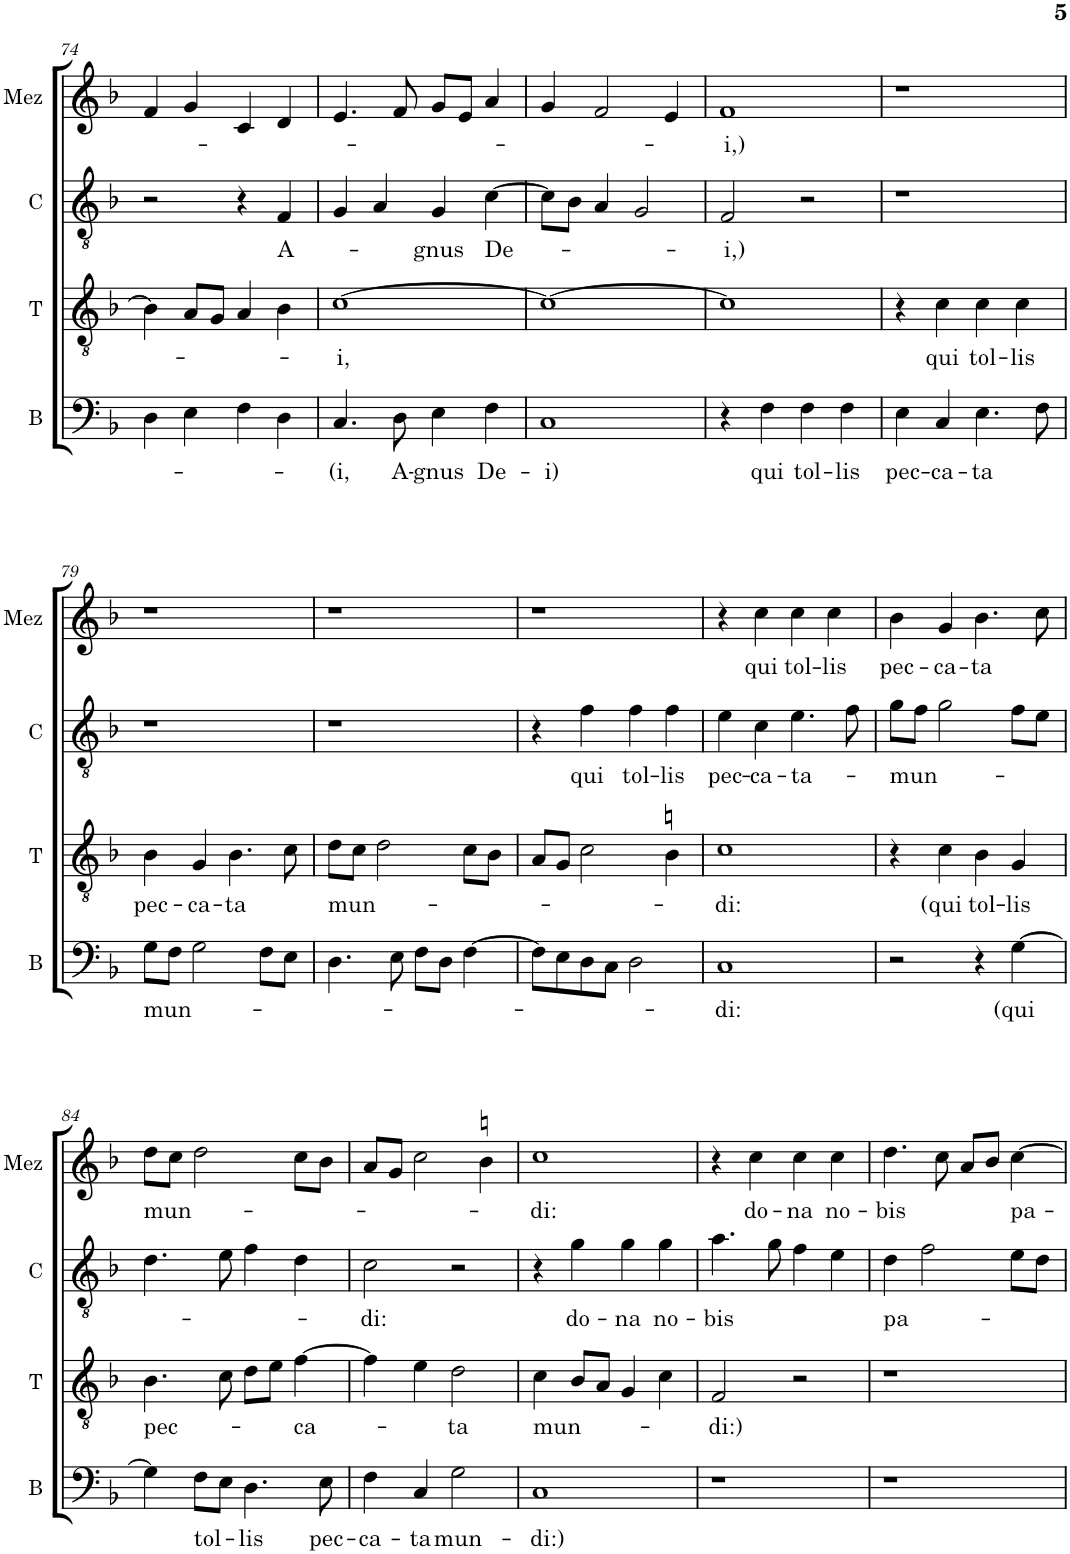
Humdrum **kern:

**kern	**text	**kern	**text	**kern	**text	**kern	**text
*part4	*part4	*part3	*part3	*part2	*part2	*part1	*part1
*staff4	*staff4	*staff3	*staff3	*staff2	*staff2	*staff1	*staff1
*I"B	*	*I"T	*	*I"C	*	*I"Mez	*
*I'B	*	*I'T	*	*I'C	*	*I'Mez	*
!!LO:PB:g=z
*clefF4	*	*clefGv2	*	*clefGv2	*	*clefG2	*
*	*	*	*	*Trd4c7	*	*	*
*k[b-]	*	*k[b-]	*	*k[b-]	*	*k[b-]	*
*M2/2	*	*M2/2	*	*M2/2	*	*M2/2	*
*met(c|)	*	*met(c|)	*	*met(c|)	*	*met(c|)	*
=74	=74	=74	=74	=74	=74	=74	=74
4D\	.	4B-\]	.	2r	.	4f/	.
4E\	.	8A/L	.	.	.	4g/	.
.	.	8G/J	.	.	.	.	.
4F\	.	4A/	.	4r	.	4c/	.
!	!	!	!	!	!LO:LY:b	!	!
4D\	.	4B-\	.	4F/	A-	4d/	.
=75	=75	=75	=75	=75	=75	=75	=75
!	!LO:LY:b	!	!LO:LY:b	!	!	!	!
4.C/	-(i,	[1c	-i,	4G/	.	4.e/	.
.	.	.	.	4A/	.	.	.
!	!LO:LY:b	!	!	!	!	!	!
8D\	A-	.	.	.	.	8f/	.
!	!LO:LY:b	!	!	!	!LO:LY:b	!	!
4E\	-gnus	.	.	4G/	-gnus	8g/L	.
.	.	.	.	.	.	8e/J	.
!	!LO:LY:b	!	!	!	!LO:LY:b	!	!
4F\	De-	.	.	[4c\	De-	4a/	.
=76	=76	=76	=76	=76	=76	=76	=76
!	!LO:LY:b	!	!	!	!	!	!
1C	-i)	1c_	.	8c\L]	.	4g/	.
.	.	.	.	8B-\J	.	.	.
.	.	.	.	4A/	.	2f/	.
.	.	.	.	2G/	.	.	.
.	.	.	.	.	.	4e/	.
=77	=77	=77	=77	=77	=77	=77	=77
!	!	!	!	!	!LO:LY:b	!	!LO:LY:b
4r	.	1c]	.	2F/	-i,)	1f	-i,)
!	!LO:LY:b	!	!	!	!	!	!
4F\	qui	.	.	.	.	.	.
!	!LO:LY:b	!	!	!	!	!	!
4F\	tol-	.	.	2r	.	.	.
!	!LO:LY:b	!	!	!	!	!	!
4F\	-lis	.	.	.	.	.	.
=78	=78	=78	=78	=78	=78	=78	=78
!	!LO:LY:b	!	!	!	!	!	!
4E\	pec-	4r	.	1r	.	1r	.
!	!LO:LY:b	!	!LO:LY:b	!	!	!	!
4C/	-ca-	4c\	qui	.	.	.	.
!	!LO:LY:b	!	!LO:LY:b	!	!	!	!
4.E\	-ta	4c\	tol-	.	.	.	.
!	!	!	!LO:LY:b	!	!	!	!
.	.	4c\	-lis	.	.	.	.
8F\	.	.	.	.	.	.	.
!!LO:LB:g=z
=79	=79	=79	=79	=79	=79	=79	=79
!	!LO:LY:b	!	!LO:LY:b	!	!	!	!
8G\L	mun-	4B-\	pec-	1r	.	1r	.
8F\J	.	.	.	.	.	.	.
!	!	!	!LO:LY:b	!	!	!	!
2G\	.	4G/	-ca-	.	.	.	.
!	!	!	!LO:LY:b	!	!	!	!
.	.	4.B-\	-ta	.	.	.	.
8F\L	.	.	.	.	.	.	.
8E\J	.	8c\	.	.	.	.	.
=80	=80	=80	=80	=80	=80	=80	=80
!	!	!	!LO:LY:b	!	!	!	!
4.D\	.	8d\L	mun-	1r	.	1r	.
.	.	8c\J	.	.	.	.	.
.	.	2d\	.	.	.	.	.
8E\	.	.	.	.	.	.	.
8F\L	.	.	.	.	.	.	.
8D\J	.	.	.	.	.	.	.
[4F\	.	8c\L	.	.	.	.	.
.	.	8B-\J	.	.	.	.	.
=81	=81	=81	=81	=81	=81	=81	=81
8F\L]	.	8A/L	.	4r	.	1r	.
8E\	.	8G/J	.	.	.	.	.
!	!	!	!	!	!LO:LY:b	!	!
8D\	.	2c\	.	4f\	qui	.	.
8C\J	.	.	.	.	.	.	.
!	!	!	!	!	!LO:LY:b	!	!
2D\	.	.	.	4f\	tol-	.	.
!	!	!	!	!	!LO:LY:b	!	!
.	.	4Bn\	.	4f\	-lis	.	.
=82	=82	=82	=82	=82	=82	=82	=82
!	!LO:LY:b	!	!LO:LY:b	!	!LO:LY:b	!	!
1C	-di:	1c	-di:	4e\	pec-	4r	.
!	!	!	!	!	!LO:LY:b	!	!LO:LY:b
.	.	.	.	4c\	-ca-	4cc\	qui
!	!	!	!	!	!LO:LY:b	!	!LO:LY:b
.	.	.	.	4.e\	-ta-	4cc\	tol-
!	!	!	!	!	!	!	!LO:LY:b
.	.	.	.	.	.	4cc\	-lis
.	.	.	.	8f\	.	.	.
=83	=83	=83	=83	=83	=83	=83	=83
!	!	!	!	!	!LO:LY:b	!	!LO:LY:b
2r	.	4r	.	8g\L	-mun-	4b-\	pec-
.	.	.	.	8f\J	.	.	.
!	!	!	!LO:LY:b	!	!	!	!LO:LY:b
.	.	4c\	(qui	2g\	.	4g/	-ca-
!	!	!	!LO:LY:b	!	!	!	!LO:LY:b
4r	.	4B-\	tol-	.	.	4.b-\	-ta
!	!LO:LY:b	!	!LO:LY:b	!	!	!	!
[4G\	(qui	4G/	-lis	8f\L	.	.	.
.	.	.	.	8e\J	.	8cc\	.
!!LO:LB:g=z
=84	=84	=84	=84	=84	=84	=84	=84
!	!	!	!LO:LY:b	!	!	!	!LO:LY:b
4G\]	.	4.B-\	pec-	4.d\	.	8dd\L	mun-
.	.	.	.	.	.	8cc\J	.
!	!LO:LY:b	!	!	!	!	!	!
8F\L	tol-	.	.	.	.	2dd\	.
8E\J	.	8c\	.	8e\	.	.	.
!	!LO:LY:b	!	!	!	!	!	!
4.D\	-lis	8d\L	.	4f\	.	.	.
.	.	8e\J	.	.	.	.	.
!	!	!	!LO:LY:b	!	!	!	!
.	.	[4f\	-ca-	4d\	.	8cc\L	.
!	!LO:LY:b	!	!	!	!	!	!
8E\	pec-	.	.	.	.	8b-\J	.
=85	=85	=85	=85	=85	=85	=85	=85
!	!LO:LY:b	!	!	!	!LO:LY:b	!	!
4F\	-ca-	4f\]	.	2c\	-di:	8a/L	.
.	.	.	.	.	.	8g/J	.
!	!LO:LY:b	!	!	!	!	!	!
4C/	-ta	4e\	.	.	.	2cc\	.
!	!LO:LY:b	!	!LO:LY:b	!	!	!	!
2G\	mun-	2d\	-ta	2r	.	.	.
.	.	.	.	.	.	4bn\	.
=86	=86	=86	=86	=86	=86	=86	=86
!	!LO:LY:b	!	!LO:LY:b	!	!	!	!LO:LY:b
1C	-di:)	4c\	mun-	4r	.	1cc	-di:
!	!	!	!	!	!LO:LY:b	!	!
.	.	8B-/L	.	4g\	do-	.	.
.	.	8A/J	.	.	.	.	.
!	!	!	!	!	!LO:LY:b	!	!
.	.	4G/	.	4g\	-na	.	.
!	!	!	!	!	!LO:LY:b	!	!
.	.	4c\	.	4g\	no-	.	.
=87	=87	=87	=87	=87	=87	=87	=87
!	!	!	!LO:LY:b	!	!LO:LY:b	!	!
1r	.	2F/	-di:)	4.a\	-bis	4r	.
!	!	!	!	!	!	!	!LO:LY:b
.	.	.	.	.	.	4cc\	do-
.	.	.	.	8g\	.	.	.
!	!	!	!	!	!	!	!LO:LY:b
.	.	2r	.	4f\	.	4cc\	-na
!	!	!	!	!	!	!	!LO:LY:b
.	.	.	.	4e\	.	4cc\	no-
=88	=88	=88	=88	=88	=88	=88	=88
!	!	!	!	!	!LO:LY:b	!	!LO:LY:b
1r	.	1r	.	4d\	pa-	4.dd\	-bis
.	.	.	.	2f\	.	.	.
.	.	.	.	.	.	8cc\	.
.	.	.	.	.	.	8a/L	.
.	.	.	.	.	.	8b-/J	.
!	!	!	!	!	!	!	!LO:LY:b
.	.	.	.	8e\L	.	[4cc\	pa-
.	.	.	.	8d\J	.	.	.
=	=	=	=	=	=	=	=
*-	*-	*-	*-	*-	*-	*-	*-
